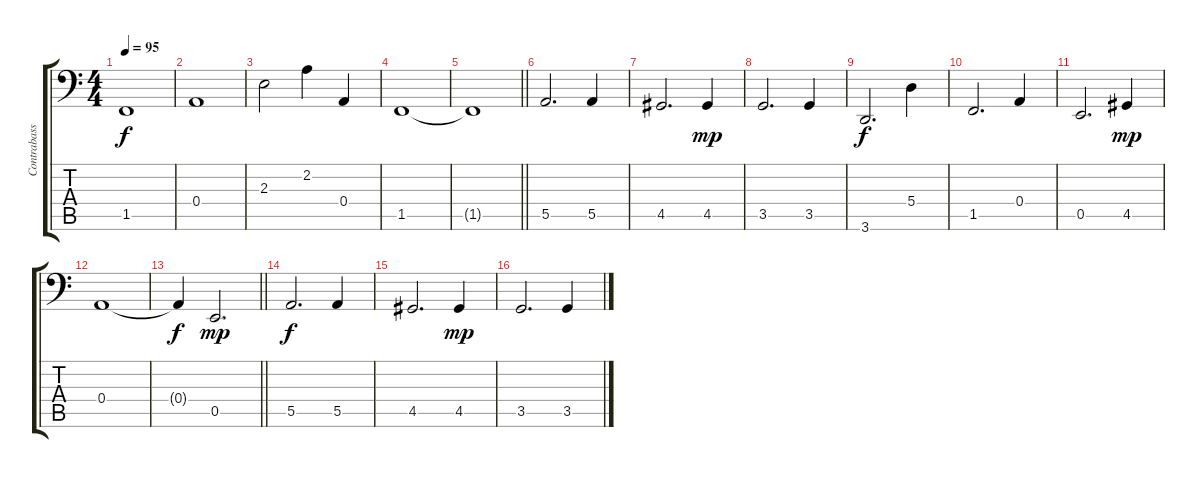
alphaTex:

\track ("Contrabass" "Contrabass") {instrument acousticbass}
\staff {score tabs}
\tuning (C3 G2 D2 A1 E1 B0) {hide}
\ts (4 4)
\tempo 95
\clef f4
\ks aminor
1.5{t}.1{dy f} |
0.4.1 |
2.3.2 2.2.4 0.4.4 |
1.5.1 |
\barLineRight lightlight
1.5{t}.1 |
5.5.2{d} 5.5.4 |
4.5.2{d} 4.5.4{dy mp} |
3.5.2{d} 3.5.4 |
3.6.2{d dy f} 5.4.4 |
1.5.2{d} 0.4.4 |
0.5.2{d} 4.5.4{dy mp} |
0.4.1 |
\barLineRight lightlight
0.4{t}.4{dy f} 0.5.2{d dy mp} |
5.5.2{d dy f} 5.5.4 |
4.5.2{d} 4.5.4{dy mp} |
3.5.2{d} 3.5.4
